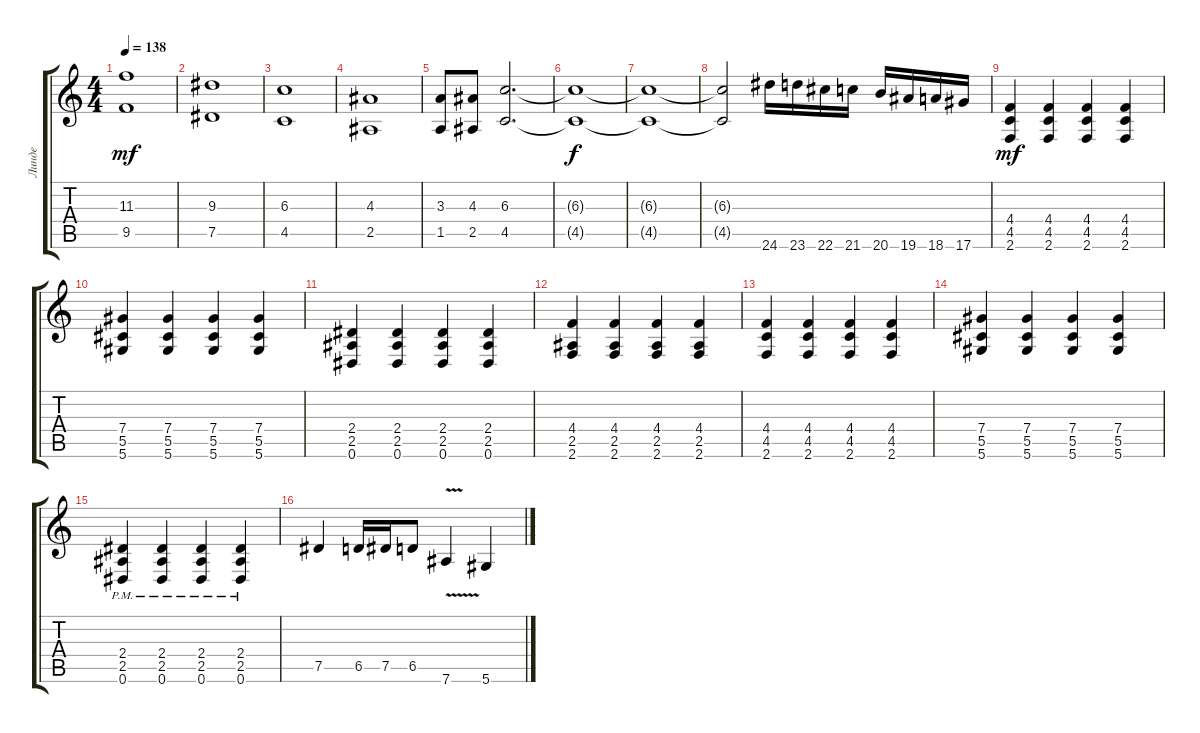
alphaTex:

\track ("Линде" "Линде") {instrument distortionguitar}
\staff {score tabs}
\tuning (Eb4 Bb3 Gb3 Db3 Ab2 Eb2) {hide}
\ts (4 4)
\tempo 138
\clef g2
\ks c
(11.3 9.5).1{dy mf} |
(9.3 7.5).1 |
(6.3 4.5).1 |
(4.3 2.5).1 |
(3.3 1.5).8 (4.3 2.5).8 (6.3 4.5).2{d} |
(6.3{t} 4.5{t}).1{dy f} |
(6.3{t} 4.5{t}).1 |
(6.3{t} 4.5{t}).2 24.6.16{instrument guitarfretnoise} 23.6.16 22.6.16 21.6.16 20.6.16 19.6.16 18.6.16 17.6.16 |
(4.4 4.5 2.6).4{dy mf volume 16 instrument distortionguitar} (4.4 4.5 2.6).4 (4.4 4.5 2.6).4 (4.4 4.5 2.6).4 |
(7.4 5.5 5.6).4 (7.4 5.5 5.6).4 (7.4 5.5 5.6).4 (7.4 5.5 5.6).4 |
(2.4 2.5 0.6).4 (2.4 2.5 0.6).4 (2.4 2.5 0.6).4 (2.4 2.5 0.6).4 |
(4.4 2.5 2.6).4 (4.4 2.5 2.6).4 (4.4 2.5 2.6).4 (4.4 2.5 2.6).4 |
(4.4 4.5 2.6).4 (4.4 4.5 2.6).4 (4.4 4.5 2.6).4 (4.4 4.5 2.6).4 |
(7.4 5.5 5.6).4 (7.4 5.5 5.6).4 (7.4 5.5 5.6).4 (7.4 5.5 5.6).4 |
(2.4{pm} 2.5{pm} 0.6{pm}).4 (2.4{pm} 2.5{pm} 0.6{pm}).4 (2.4{pm} 2.5{pm} 0.6{pm}).4 (2.4{pm} 2.5{pm} 0.6{pm}).4 |
7.5.4 6.5.16 7.5.16 6.5.8 7.6{v}.4 5.6.4
